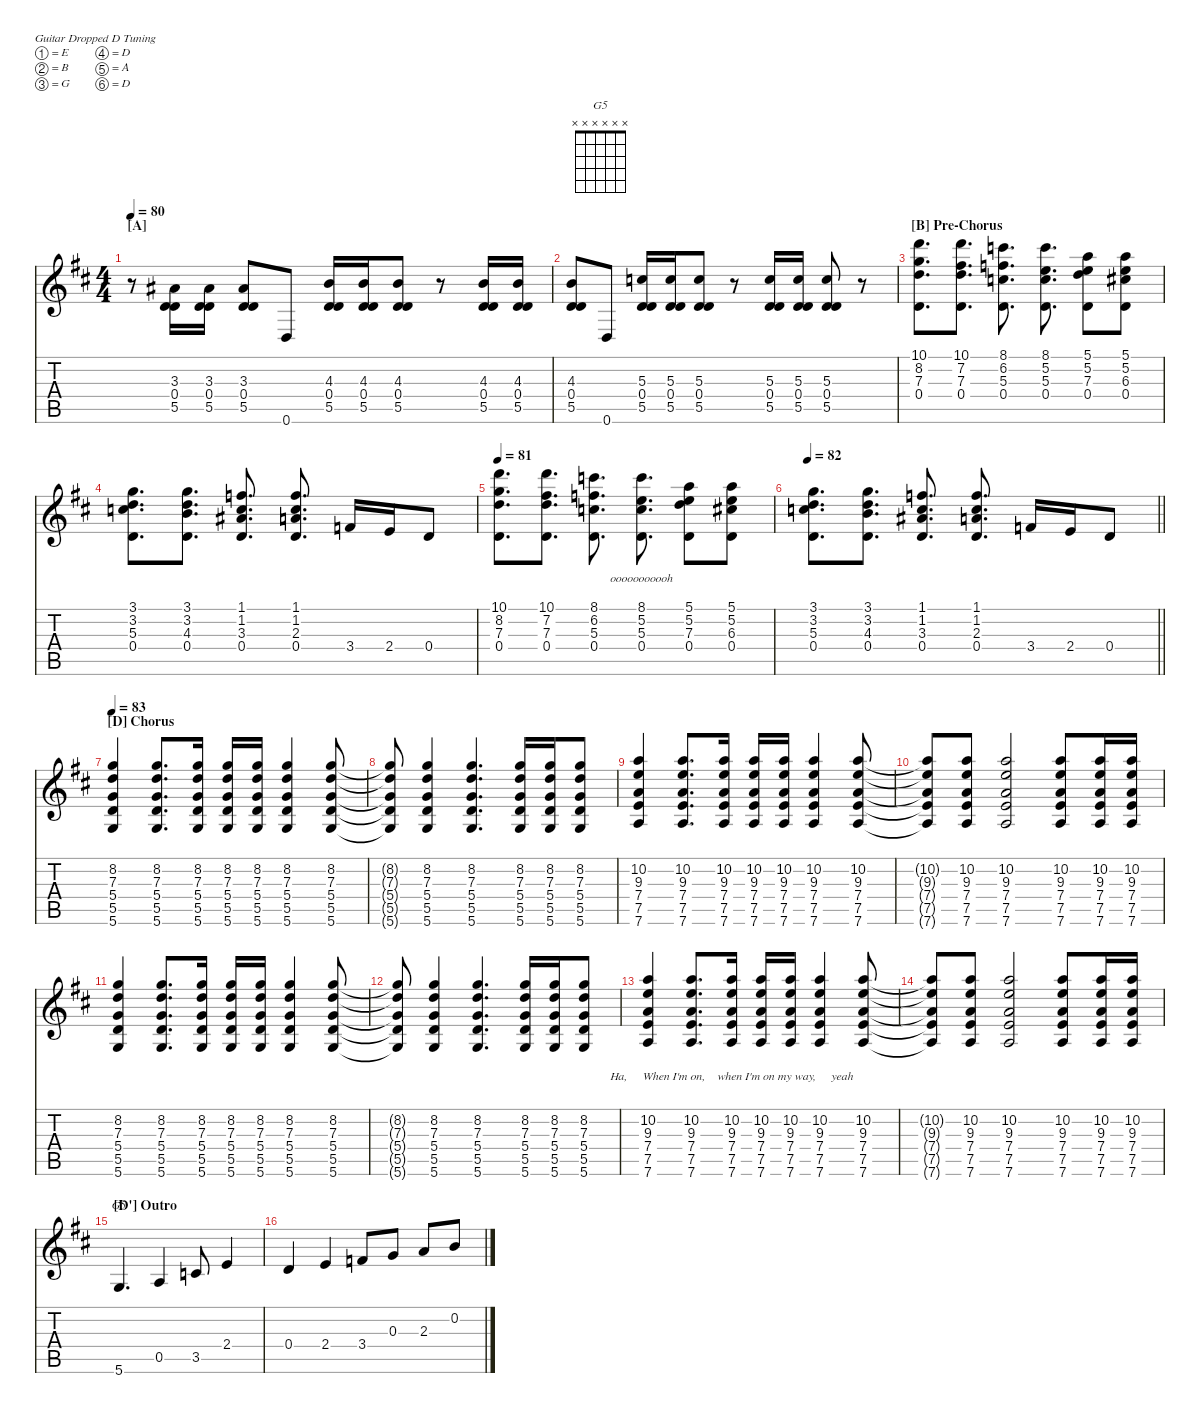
\defaultSystemsLayout 4
\hideDynamics
\bracketExtendMode nobrackets
\singleTrackTrackNamePolicy hidden
\multiTrackTrackNamePolicy hidden
\otherSystemsTrackNameOrientation horizontal
\track ("Guitar1-drop_d" "Gt-dr_d") {defaultSystemsLayout 8 mute instrument distortionguitar}
\staff {score tabs}
\tuning (E4 B3 G3 D3 A2 D2)
\chord ("G5" x x x x x x)
\ts (4 4)
\section ("A" "")
\tempo 80
\clef g2
\ks d
r.8{dy mf beam Down} (3.3{acc #} 0.4{acc forcenatural} 5.5{acc forcenatural}).16{dy f beam Up} (3.3{acc #} 0.4{acc forcenatural} 5.5{acc forcenatural}).16{beam Up} (3.3{acc #} 0.4{acc forcenatural} 5.5{acc forcenatural}).8{beam Up} 0.6{acc forcenatural}.8{beam Up} (4.3{acc forcenatural} 0.4{acc forcenatural} 5.5{acc forcenatural}).16{beam Up} (4.3{acc forcenatural} 0.4{acc forcenatural} 5.5{acc forcenatural}).16{beam Up} (4.3{acc forcenatural} 0.4{acc forcenatural} 5.5{acc forcenatural}).8{beam Up} r.8{beam Up} (4.3{acc forcenatural} 0.4{acc forcenatural} 5.5{acc forcenatural}).16{beam Up} (4.3{acc forcenatural} 0.4{acc forcenatural} 5.5{acc forcenatural}).16{beam Up} |
(4.3{acc forcenatural} 0.4{acc forcenatural} 5.5{acc forcenatural}).8{beam Up} 0.6{acc forcenatural}.8{beam Up} (5.3{acc forcenatural} 0.4{acc forcenatural} 5.5{acc forcenatural}).16{beam Up} (5.3{acc forcenatural} 0.4{acc forcenatural} 5.5{acc forcenatural}).16{beam Up} (5.3{acc forcenatural} 0.4{acc forcenatural} 5.5{acc forcenatural}).8{beam Up} r.8{beam Up} (5.3{acc forcenatural} 0.4{acc forcenatural} 5.5{acc forcenatural}).16{beam Up} (5.3{acc forcenatural} 0.4{acc forcenatural} 5.5{acc forcenatural}).16{beam Up} (5.3{acc forcenatural} 0.4{acc forcenatural} 5.5{acc forcenatural}).8{beam Up} r.8{beam Up} |
\section ("B" "Pre-Chorus")
(7.3{acc forcenatural} 10.1{acc forcenatural} 0.4{acc forcenatural} 8.2{acc forcenatural}).8{d dy mf beam Down} (7.3{acc forcenatural} 10.1{acc forcenatural} 0.4{acc forcenatural} 7.2{acc #}).8{d beam Down} (5.3{acc forcenatural} 8.1{acc forcenatural} 0.4{acc forcenatural} 6.2{acc forcenatural}).8{d beam Down} (5.3{acc forcenatural} 8.1{acc forcenatural} 0.4{acc forcenatural} 5.2{acc forcenatural}).8{d beam Down} (7.3{acc forcenatural} 5.1{acc forcenatural} 0.4{acc forcenatural} 5.2{acc forcenatural}).8{beam Down} (6.3{acc #} 5.1{acc forcenatural} 0.4{acc forcenatural} 5.2{acc forcenatural}).8{beam Down} |
(5.3{acc forcenatural} 3.1{acc forcenatural} 0.4{acc forcenatural} 3.2{acc forcenatural}).8{d beam Down} (4.3{acc forcenatural} 3.1{acc forcenatural} 0.4{acc forcenatural} 3.2{acc forcenatural}).8{d beam Down} (3.3{acc #} 1.1{acc forcenatural} 0.4{acc forcenatural} 1.2{acc forcenatural}).8{d beam Up} (2.3{acc forcenatural} 1.1{acc forcenatural} 0.4{acc forcenatural} 1.2{acc forcenatural}).8{d beam Up} 3.4{acc forcenatural}.16{beam Up} 2.4{acc forcenatural}.16{beam Up} 0.4{acc forcenatural}.8{beam Up} |
\tempo 81
(7.3{acc forcenatural} 10.1{acc forcenatural} 0.4{acc forcenatural} 8.2{acc forcenatural}).8{d beam Down} (7.3{acc forcenatural} 10.1{acc forcenatural} 0.4{acc forcenatural} 7.2{acc #}).8{d beam Down} (5.3{acc forcenatural} 8.1{acc forcenatural} 0.4{acc forcenatural} 6.2{acc forcenatural}).8{d beam Down} (5.3{acc forcenatural} 8.1{acc forcenatural} 0.4{acc forcenatural} 5.2{acc forcenatural}).8{d lyrics (0 "") lyrics (1 "") lyrics (2 "ooooooooooh") lyrics (3 "") lyrics (4 "") beam Down} (7.3{acc forcenatural} 5.1{acc forcenatural} 0.4{acc forcenatural} 5.2{acc forcenatural}).8{beam Down} (6.3{acc #} 5.1{acc forcenatural} 0.4{acc forcenatural} 5.2{acc forcenatural}).8{beam Down} |
\tempo 82
\barLineRight lightlight
(5.3{acc forcenatural} 3.1{acc forcenatural} 0.4{acc forcenatural} 3.2{acc forcenatural}).8{d beam Down} (4.3{acc forcenatural} 3.1{acc forcenatural} 0.4{acc forcenatural} 3.2{acc forcenatural}).8{d beam Down} (3.3{acc #} 1.1{acc forcenatural} 0.4{acc forcenatural} 1.2{acc forcenatural}).8{d beam Up} (2.3{acc forcenatural} 1.1{acc forcenatural} 0.4{acc forcenatural} 1.2{acc forcenatural}).8{d beam Up} 3.4{acc forcenatural}.16{beam Up} 2.4{acc forcenatural}.16{beam Up} 0.4{acc forcenatural}.8{beam Up} |
\section ("D" "Chorus")
\tempo 83
(8.2{acc forcenatural} 7.3{acc forcenatural} 5.4{acc forcenatural} 5.5{acc forcenatural} 5.6{acc forcenatural}).4{dy f beam Up} (8.2{acc forcenatural} 7.3{acc forcenatural} 5.4{acc forcenatural} 5.5{acc forcenatural} 5.6{acc forcenatural}).8{d beam Up} (8.2{acc forcenatural} 7.3{acc forcenatural} 5.4{acc forcenatural} 5.5{acc forcenatural} 5.6{acc forcenatural}).16{beam Up} (8.2{acc forcenatural} 7.3{acc forcenatural} 5.4{acc forcenatural} 5.5{acc forcenatural} 5.6{acc forcenatural}).16{beam Up} (8.2{acc forcenatural} 7.3{acc forcenatural} 5.4{acc forcenatural} 5.5{acc forcenatural} 5.6{acc forcenatural}).16{beam Up} (7.3{acc forcenatural} 8.2{acc forcenatural} 5.4{acc forcenatural} 5.5{acc forcenatural} 5.6{acc forcenatural}).4{beam Up} (7.3{acc forcenatural} 8.2{acc forcenatural} 5.4{acc forcenatural} 5.5{acc forcenatural} 5.6{acc forcenatural}).8{beam Up} |
(8.2{t acc forcenatural} 7.3{t acc forcenatural} 5.4{t acc forcenatural} 5.5{t acc forcenatural} 5.6{t acc forcenatural}).8{beam Up} (7.3{acc forcenatural} 8.2{acc forcenatural} 5.4{acc forcenatural} 5.5{acc forcenatural} 5.6{acc forcenatural}).4{beam Up} (7.3{acc forcenatural} 8.2{acc forcenatural} 5.4{acc forcenatural} 5.5{acc forcenatural} 5.6{acc forcenatural}).4{d beam Up} (7.3{acc forcenatural} 8.2{acc forcenatural} 5.4{acc forcenatural} 5.5{acc forcenatural} 5.6{acc forcenatural}).16{beam Up} (7.3{acc forcenatural} 8.2{acc forcenatural} 5.4{acc forcenatural} 5.5{acc forcenatural} 5.6{acc forcenatural}).16{beam Up} (7.3{acc forcenatural} 8.2{acc forcenatural} 5.4{acc forcenatural} 5.5{acc forcenatural} 5.6{acc forcenatural}).8{beam Up} |
(10.2{acc forcenatural} 7.4{acc forcenatural} 7.5{acc forcenatural} 7.6{acc forcenatural} 9.3{acc forcenatural}).4{beam Up} (9.3{acc forcenatural} 7.4{acc forcenatural} 10.2{acc forcenatural} 7.5{acc forcenatural} 7.6{acc forcenatural}).8{d beam Up} (9.3{acc forcenatural} 7.4{acc forcenatural} 10.2{acc forcenatural} 7.5{acc forcenatural} 7.6{acc forcenatural}).16{beam Up} (9.3{acc forcenatural} 7.4{acc forcenatural} 10.2{acc forcenatural} 7.5{acc forcenatural} 7.6{acc forcenatural}).16{beam Up} (9.3{acc forcenatural} 7.4{acc forcenatural} 10.2{acc forcenatural} 7.5{acc forcenatural} 7.6{acc forcenatural}).16{beam Up} (9.3{acc forcenatural} 7.4{acc forcenatural} 10.2{acc forcenatural} 7.5{acc forcenatural} 7.6{acc forcenatural}).4{beam Up} (9.3{acc forcenatural} 7.4{acc forcenatural} 10.2{acc forcenatural} 7.5{acc forcenatural} 7.6{acc forcenatural}).8{beam Up} |
(9.3{t acc forcenatural} 10.2{t acc forcenatural} 7.4{t acc forcenatural} 7.5{t acc forcenatural} 7.6{t acc forcenatural}).8{beam Up} (9.3{acc forcenatural} 7.4{acc forcenatural} 10.2{acc forcenatural} 7.5{acc forcenatural} 7.6{acc forcenatural}).8{beam Up} (9.3{acc forcenatural} 7.4{acc forcenatural} 10.2{acc forcenatural} 7.5{acc forcenatural} 7.6{acc forcenatural}).2{beam Up} (9.3{acc forcenatural} 7.4{acc forcenatural} 10.2{acc forcenatural} 7.5{acc forcenatural} 7.6{acc forcenatural}).8{beam Up} (9.3{acc forcenatural} 7.4{acc forcenatural} 10.2{acc forcenatural} 7.5{acc forcenatural} 7.6{acc forcenatural}).16{beam Up} (9.3{acc forcenatural} 7.4{acc forcenatural} 10.2{acc forcenatural} 7.5{acc forcenatural} 7.6{acc forcenatural}).16{beam Up} |
(8.2{acc forcenatural} 7.3{acc forcenatural} 5.4{acc forcenatural} 5.5{acc forcenatural} 5.6{acc forcenatural}).4{beam Up} (8.2{acc forcenatural} 7.3{acc forcenatural} 5.4{acc forcenatural} 5.5{acc forcenatural} 5.6{acc forcenatural}).8{d beam Up} (8.2{acc forcenatural} 7.3{acc forcenatural} 5.4{acc forcenatural} 5.5{acc forcenatural} 5.6{acc forcenatural}).16{beam Up} (8.2{acc forcenatural} 7.3{acc forcenatural} 5.4{acc forcenatural} 5.5{acc forcenatural} 5.6{acc forcenatural}).16{beam Up} (8.2{acc forcenatural} 7.3{acc forcenatural} 5.4{acc forcenatural} 5.5{acc forcenatural} 5.6{acc forcenatural}).16{beam Up} (7.3{acc forcenatural} 8.2{acc forcenatural} 5.4{acc forcenatural} 5.5{acc forcenatural} 5.6{acc forcenatural}).4{beam Up} (7.3{acc forcenatural} 8.2{acc forcenatural} 5.4{acc forcenatural} 5.5{acc forcenatural} 5.6{acc forcenatural}).8{beam Up} |
(8.2{t acc forcenatural} 7.3{t acc forcenatural} 5.4{t acc forcenatural} 5.5{t acc forcenatural} 5.6{t acc forcenatural}).8{beam Up} (7.3{acc forcenatural} 8.2{acc forcenatural} 5.4{acc forcenatural} 5.5{acc forcenatural} 5.6{acc forcenatural}).4{beam Up} (7.3{acc forcenatural} 8.2{acc forcenatural} 5.4{acc forcenatural} 5.5{acc forcenatural} 5.6{acc forcenatural}).4{d beam Up} (7.3{acc forcenatural} 8.2{acc forcenatural} 5.4{acc forcenatural} 5.5{acc forcenatural} 5.6{acc forcenatural}).16{beam Up} (7.3{acc forcenatural} 8.2{acc forcenatural} 5.4{acc forcenatural} 5.5{acc forcenatural} 5.6{acc forcenatural}).16{beam Up} (7.3{acc forcenatural} 8.2{acc forcenatural} 5.4{acc forcenatural} 5.5{acc forcenatural} 5.6{acc forcenatural}).8{beam Up} |
(10.2{acc forcenatural} 7.4{acc forcenatural} 7.5{acc forcenatural} 7.6{acc forcenatural} 9.3{acc forcenatural}).4{beam Up} (9.3{acc forcenatural} 7.4{acc forcenatural} 10.2{acc forcenatural} 7.5{acc forcenatural} 7.6{acc forcenatural}).8{d beam Up} (9.3{acc forcenatural} 7.4{acc forcenatural} 10.2{acc forcenatural} 7.5{acc forcenatural} 7.6{acc forcenatural}).16{lyrics (0 "") lyrics (1 "") lyrics (2 "Ha,     When I'm on,    when I'm on my way,     yeah") lyrics (3 "") lyrics (4 "") beam Up} (9.3{acc forcenatural} 7.4{acc forcenatural} 10.2{acc forcenatural} 7.5{acc forcenatural} 7.6{acc forcenatural}).16{beam Up} (9.3{acc forcenatural} 7.4{acc forcenatural} 10.2{acc forcenatural} 7.5{acc forcenatural} 7.6{acc forcenatural}).16{beam Up} (9.3{acc forcenatural} 7.4{acc forcenatural} 10.2{acc forcenatural} 7.5{acc forcenatural} 7.6{acc forcenatural}).4{beam Up} (9.3{acc forcenatural} 7.4{acc forcenatural} 10.2{acc forcenatural} 7.5{acc forcenatural} 7.6{acc forcenatural}).8{beam Up} |
(9.3{t acc forcenatural} 10.2{t acc forcenatural} 7.4{t acc forcenatural} 7.5{t acc forcenatural} 7.6{t acc forcenatural}).8{beam Up} (9.3{acc forcenatural} 7.4{acc forcenatural} 10.2{acc forcenatural} 7.5{acc forcenatural} 7.6{acc forcenatural}).8{beam Up} (9.3{acc forcenatural} 7.4{acc forcenatural} 10.2{acc forcenatural} 7.5{acc forcenatural} 7.6{acc forcenatural}).2{beam Up} (9.3{acc forcenatural} 7.4{acc forcenatural} 10.2{acc forcenatural} 7.5{acc forcenatural} 7.6{acc forcenatural}).8{beam Up} (9.3{acc forcenatural} 7.4{acc forcenatural} 10.2{acc forcenatural} 7.5{acc forcenatural} 7.6{acc forcenatural}).16{beam Up} (9.3{acc forcenatural} 7.4{acc forcenatural} 10.2{acc forcenatural} 7.5{acc forcenatural} 7.6{acc forcenatural}).16{beam Up} |
\section ("D'" "Outro")
5.6{acc forcenatural}.4{d ch "G5" beam Up} 0.5{acc forcenatural}.4{beam Up} 3.5{acc forcenatural}.8{beam Up} 2.4{acc forcenatural}.4{beam Up} |
0.4{acc forcenatural}.4{beam Up} 2.4{acc forcenatural}.4{beam Up} 3.4{acc forcenatural}.8{beam Up} 0.3{acc forcenatural}.8{beam Up} 2.3{acc forcenatural}.8{beam Up} 0.2{acc forcenatural}.8{beam Up}
